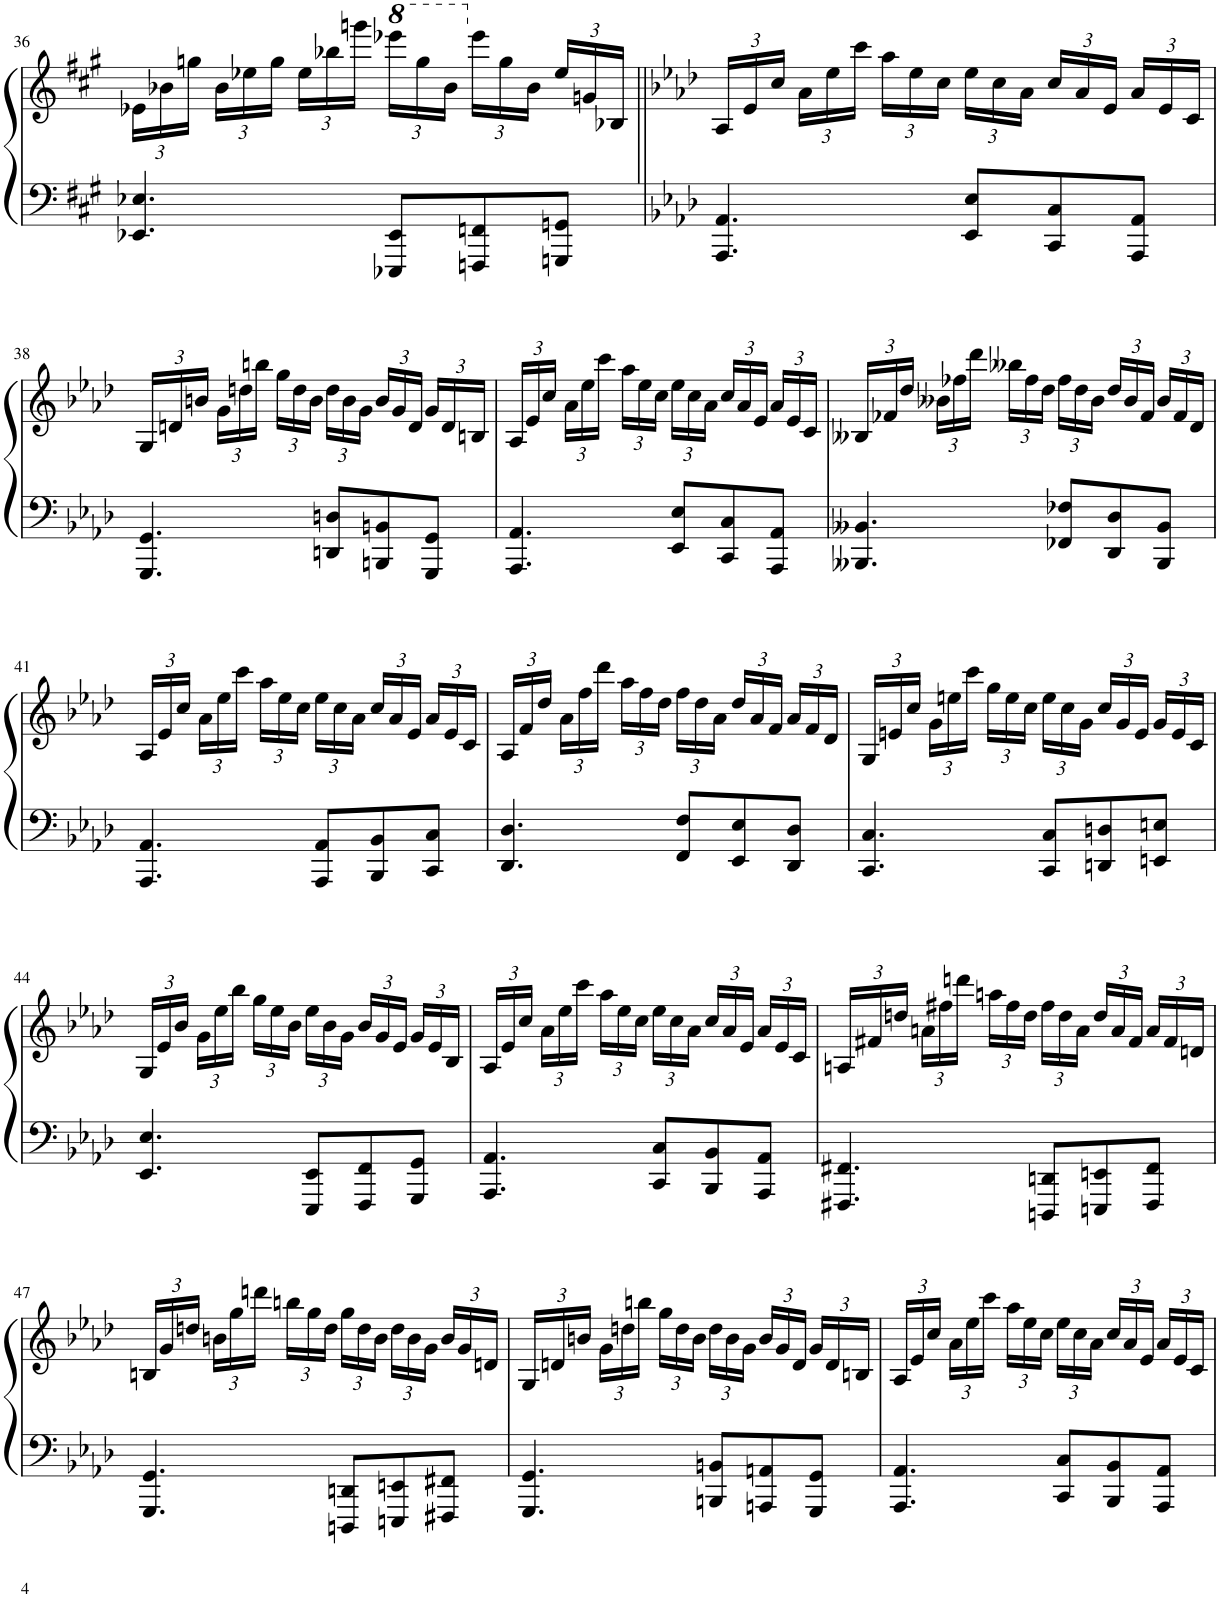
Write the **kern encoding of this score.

**kern	**kern
*part2	*part1
*staff2	*staff1
*I"Piano	*I"Piano
*I'Pno	*I'Pno
!!LO:PB:g=z
*clefF4	*clefG2
*k[f#c#g#]	*k[f#c#g#]
*M6/8	*M6/8
*	*Xbrackettup
=36	=36
4.EE-X/ 4.E-X/	24e-X\LL
.	24b-X\
.	24ggn\JJ
.	24b-\LL
.	24ee-X\
.	24gg\JJ
.	24ee-\LL
.	24bb-X\
.	24gggn\JJ
*	*8va
8EEE-X/ 8EE-/L	24eeee-X\LL
.	24ggg\
.	24bb-\JJ
*	*X8va
8FFFn/ 8FFn/	24eee-\LL
.	24gg\
.	24b-\JJ
8GGGn/ 8GGn/J	24ee-/LL
.	24gn/
.	24B-X/JJ
=37||	=37||
*k[b-e-a-d-]	*k[b-e-a-d-]
4.AAA-/ 4.AA-/	24A-/LL
.	24e-/
.	24cc/JJ
.	24a-\LL
.	24ee-\
.	24ccc\JJ
.	24aa-\LL
.	24ee-\
.	24cc\JJ
8EE-/ 8E-/L	24ee-\LL
.	24cc\
.	24a-\JJ
8CC/ 8C/	24cc/LL
.	24a-/
.	24e-/JJ
8AAA-/ 8AA-/J	24a-/LL
.	24e-/
.	24c/JJ
!!LO:LB:g=z
=38	=38
4.GGG/ 4.GG/	24G/LL
.	24dn/
.	24bn/JJ
.	24g\LL
.	24ddn\
.	24bbn\JJ
.	24gg\LL
.	24dd\
.	24b\JJ
8DDn/ 8Dn/L	24dd\LL
.	24b\
.	24g\JJ
8BBBn/ 8BBn/	24b/LL
.	24g/
.	24d/JJ
8GGG/ 8GG/J	24g/LL
.	24d/
.	24Bn/JJ
=39	=39
4.AAA-/ 4.AA-/	24A-/LL
.	24e-/
.	24cc/JJ
.	24a-\LL
.	24ee-\
.	24ccc\JJ
.	24aa-\LL
.	24ee-\
.	24cc\JJ
8EE-/ 8E-/L	24ee-\LL
.	24cc\
.	24a-\JJ
8CC/ 8C/	24cc/LL
.	24a-/
.	24e-/JJ
8AAA-/ 8AA-/J	24a-/LL
.	24e-/
.	24c/JJ
=40	=40
4.BBB--X/ 4.BB--X/	24B--X/LL
.	24f-X/
.	24dd-/JJ
.	24b--X\LL
.	24ff-X\
.	24ddd-\JJ
.	24bb--X\LL
.	24ff-\
.	24dd-\JJ
8FF-X/ 8F-X/L	24ff-\LL
.	24dd-\
.	24b--\JJ
8DD-/ 8D-/	24dd-/LL
.	24b--/
.	24f-/JJ
8BBB--/ 8BB--/J	24b--/LL
.	24f-/
.	24d-/JJ
!!LO:LB:g=z
=41	=41
4.AAA-/ 4.AA-/	24A-/LL
.	24e-/
.	24cc/JJ
.	24a-\LL
.	24ee-\
.	24ccc\JJ
.	24aa-\LL
.	24ee-\
.	24cc\JJ
8AAA-/ 8AA-/L	24ee-\LL
.	24cc\
.	24a-\JJ
8BBB-/ 8BB-/	24cc/LL
.	24a-/
.	24e-/JJ
8CC/ 8C/J	24a-/LL
.	24e-/
.	24c/JJ
=42	=42
4.DD-/ 4.D-/	24A-/LL
.	24f/
.	24dd-/JJ
.	24a-\LL
.	24ff\
.	24ddd-\JJ
.	24aa-\LL
.	24ff\
.	24dd-\JJ
8FF/ 8F/L	24ff\LL
.	24dd-\
.	24a-\JJ
8EE-/ 8E-/	24dd-/LL
.	24a-/
.	24f/JJ
8DD-/ 8D-/J	24a-/LL
.	24f/
.	24d-/JJ
=43	=43
4.CC/ 4.C/	24G/LL
.	24en/
.	24cc/JJ
.	24g\LL
.	24een\
.	24ccc\JJ
.	24gg\LL
.	24ee\
.	24cc\JJ
8CC/ 8C/L	24ee\LL
.	24cc\
.	24g\JJ
8DDn/ 8Dn/	24cc/LL
.	24g/
.	24e/JJ
8EEn/ 8En/J	24g/LL
.	24e/
.	24c/JJ
!!LO:LB:g=z
=44	=44
4.EE-/ 4.E-/	24G/LL
.	24e-/
.	24b-/JJ
.	24g\LL
.	24ee-\
.	24bb-\JJ
.	24gg\LL
.	24ee-\
.	24b-\JJ
8EEE-/ 8EE-/L	24ee-\LL
.	24b-\
.	24g\JJ
8FFF/ 8FF/	24b-/LL
.	24g/
.	24e-/JJ
8GGG/ 8GG/J	24g/LL
.	24e-/
.	24B-/JJ
=45	=45
4.AAA-/ 4.AA-/	24A-/LL
.	24e-/
.	24cc/JJ
.	24a-\LL
.	24ee-\
.	24ccc\JJ
.	24aa-\LL
.	24ee-\
.	24cc\JJ
8CC/ 8C/L	24ee-\LL
.	24cc\
.	24a-\JJ
8BBB-/ 8BB-/	24cc/LL
.	24a-/
.	24e-/JJ
8AAA-/ 8AA-/J	24a-/LL
.	24e-/
.	24c/JJ
=46	=46
4.FFF#X/ 4.FF#X/	24An/LL
.	24f#X/
.	24ddn/JJ
.	24an\LL
.	24ff#X\
.	24dddn\JJ
.	24aan\LL
.	24ff#\
.	24dd\JJ
8DDDn/ 8DDn/L	24ff#\LL
.	24dd\
.	24a\JJ
8EEEn/ 8EEn/	24dd/LL
.	24a/
.	24f#/JJ
8FFF#/ 8FF#/J	24a/LL
.	24f#/
.	24dn/JJ
!!LO:LB:g=z
=47	=47
4.GGG/ 4.GG/	24Bn/LL
.	24g/
.	24ddn/JJ
.	24bn\LL
.	24gg\
.	24dddn\JJ
.	24bbn\LL
.	24gg\
.	24dd\JJ
8DDDn/ 8DDn/L	24gg\LL
.	24dd\
.	24b\JJ
8EEEn/ 8EEn/	24dd\LL
.	24b\
.	24g\JJ
8FFF#X/ 8FF#X/J	24b/LL
.	24g/
.	24dn/JJ
=48	=48
4.GGG/ 4.GG/	24G/LL
.	24dn/
.	24bn/JJ
.	24g\LL
.	24ddn\
.	24bbn\JJ
.	24gg\LL
.	24dd\
.	24b\JJ
8BBBn/ 8BBn/L	24dd\LL
.	24b\
.	24g\JJ
8AAAn/ 8AAn/	24b/LL
.	24g/
.	24d/JJ
8GGG/ 8GG/J	24g/LL
.	24d/
.	24Bn/JJ
=49	=49
4.AAA-/ 4.AA-/	24A-/LL
.	24e-/
.	24cc/JJ
.	24a-\LL
.	24ee-\
.	24ccc\JJ
.	24aa-\LL
.	24ee-\
.	24cc\JJ
8CC/ 8C/L	24ee-\LL
.	24cc\
.	24a-\JJ
8BBB-/ 8BB-/	24cc/LL
.	24a-/
.	24e-/JJ
8AAA-/ 8AA-/J	24a-/LL
.	24e-/
.	24c/JJ
=	=
*-	*-
